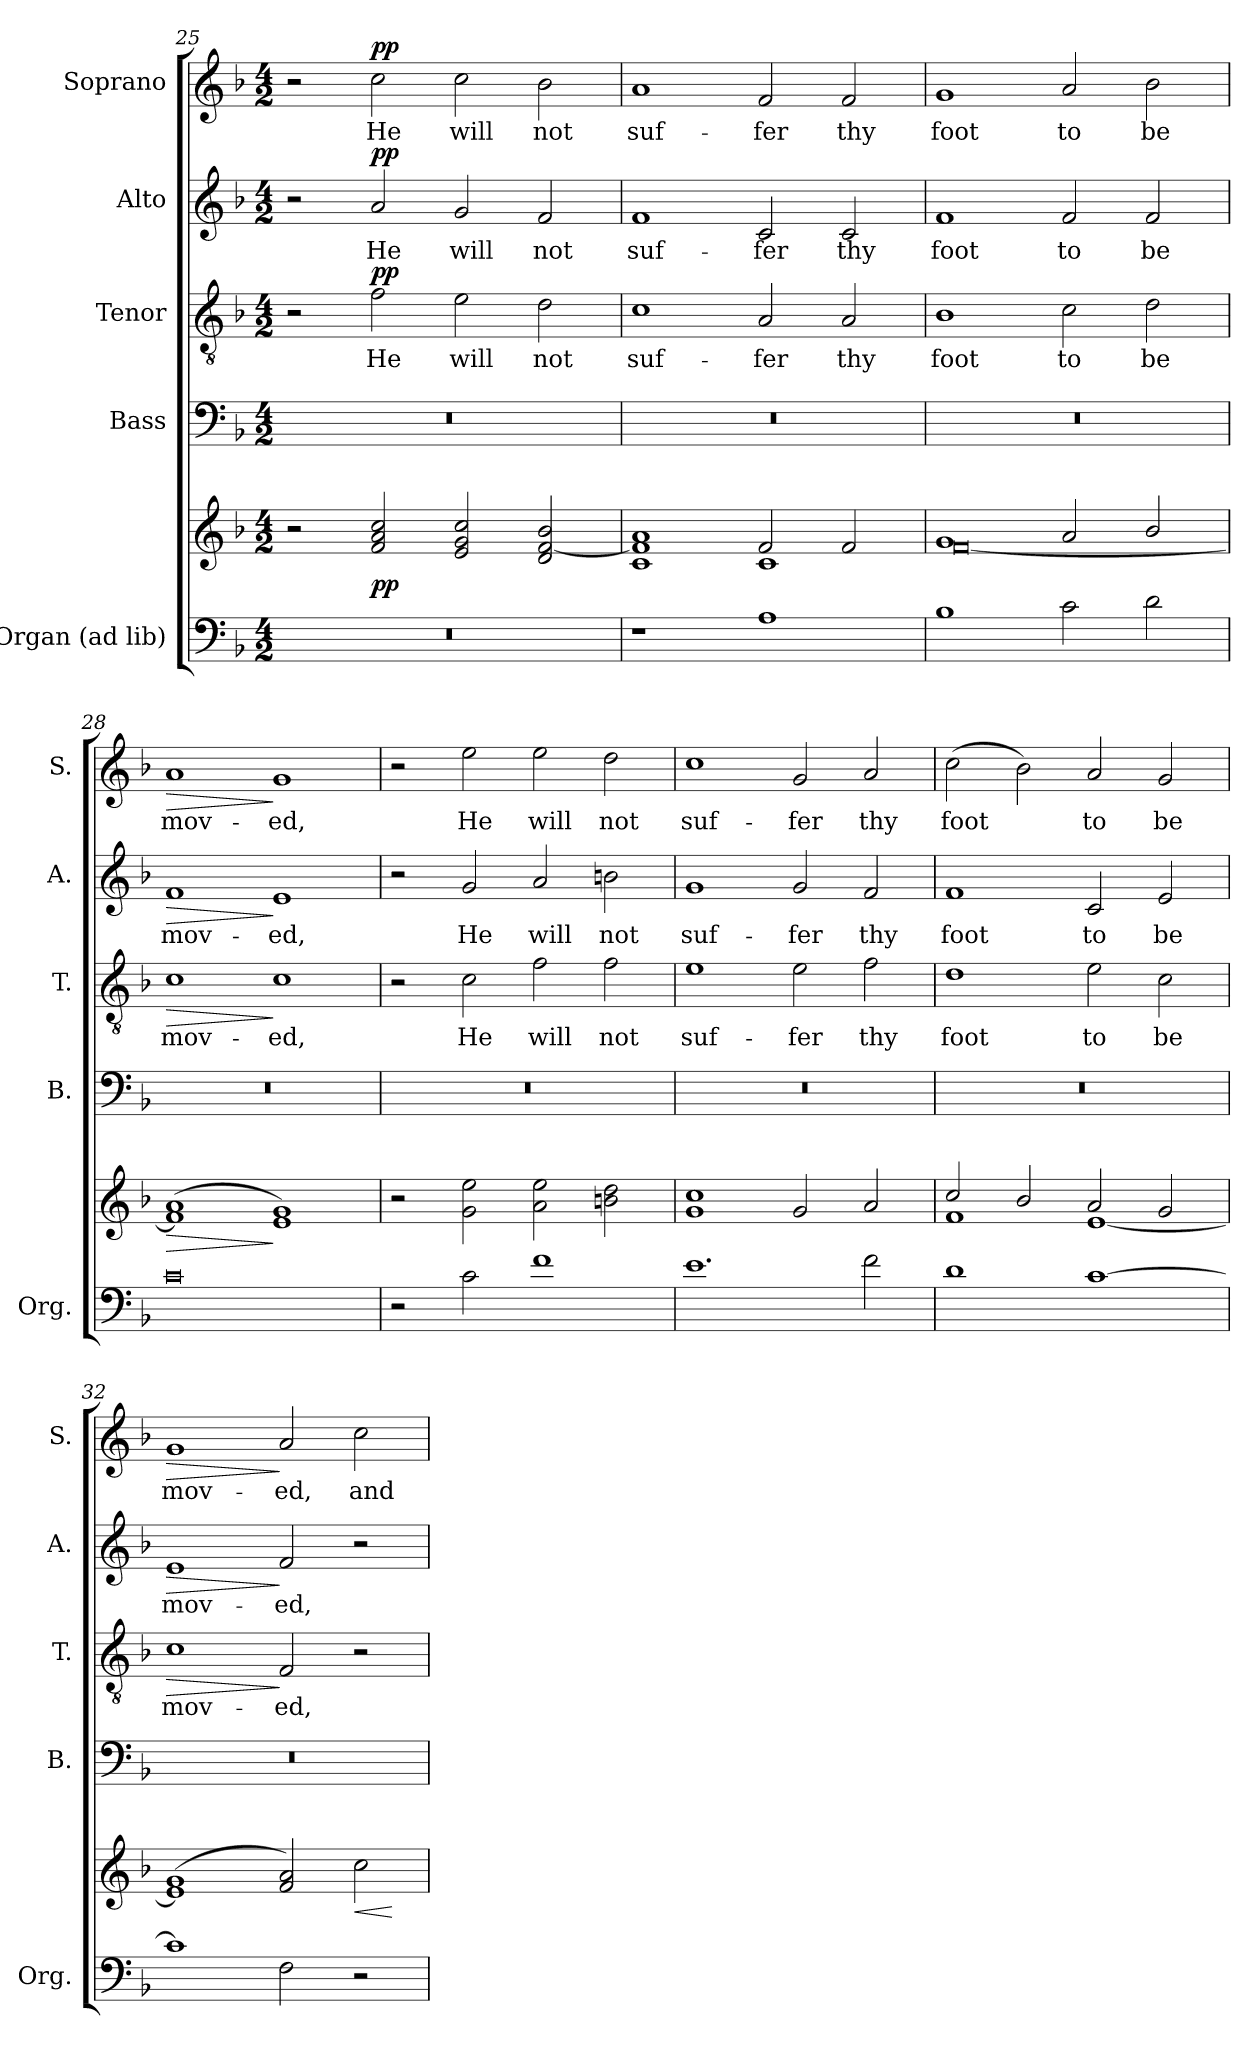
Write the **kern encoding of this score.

**kern	**kern	**dynam	**kern	**kern	**text	**dynam	**kern	**text	**dynam	**kern	**text	**dynam
*part5	*part5	*part5	*part4	*part3	*part3	*part3	*part2	*part2	*part2	*part1	*part1	*part1
*staff6	*staff5	*staff5/6	*staff4	*staff3	*staff3	*staff3	*staff2	*staff2	*staff2	*staff1	*staff1	*staff1
*I"Organ (ad lib)	*	*	*I"Bass	*I"Tenor	*	*	*I"Alto	*	*	*I"Soprano	*	*
*I'Org.	*	*	*I'B.	*I'T.	*	*	*I'A.	*	*	*I'S.	*	*
*clefF4	*clefG2	*	*clefF4	*clefGv2	*	*	*clefG2	*	*	*clefG2	*	*
*	*	*	*	*ITrd7c12	*	*	*	*	*	*	*	*
*k[b-]	*k[b-]	*	*k[b-]	*k[b-]	*	*	*k[b-]	*	*	*k[b-]	*	*
*F:	*F:	*	*F:	*F:	*	*	*F:	*	*	*F:	*	*
*M4/2	*M4/2	*	*M4/2	*M4/2	*	*	*M4/2	*	*	*M4/2	*	*
=25	=25	=25	=25	=25	=25	=25	=25	=25	=25	=25	=25	=25
!LO:N:vis=1	!	!	!LO:N:vis=1	!	!	!	!	!	!	!	!	!
0r	2r	.	0r	2r	.	.	2r	.	.	2r	.	.
!	!	!	!	!	!LO:LY:b:color=#000000	!	!	!	!	!	!	!
!	!	!	!	!	!	!	!	!LO:LY:b:color=#000000	!	!	!	!
!	!	!	!	!	!	!	!	!	!	!	!LO:LY:b:color=#000000	!
.	2fi/ 2ai 2cci	pp	.	2Fi\	He	pp	2ai/	He	pp	2cci\	He	pp
!	!	!	!	!	!LO:LY:b:color=#000000	!	!	!	!	!	!	!
!	!	!	!	!	!	!	!	!LO:LY:b:color=#000000	!	!	!	!
!	!	!	!	!	!	!	!	!	!	!	!LO:LY:b:color=#000000	!
.	2ei/ 2gi 2cci	.	.	2Ei\	will	.	2gi/	will	.	2cci\	will	.
!	!	!	!	!	!LO:LY:b:color=#000000	!	!	!	!	!	!	!
!	!	!	!	!	!	!	!	!LO:LY:b:color=#000000	!	!	!	!
!	!	!	!	!	!	!	!	!	!	!	!LO:LY:b:color=#000000	!
.	2di/ [>2fi 2b-i	.	.	2Di\	not	.	2fi/	not	.	2b-i\	not	.
=26	=26	=26	=26	=26	=26	=26	=26	=26	=26	=26	=26	=26
*	*^	*	*	*	*	*	*	*	*	*	*	*
*	*	*^	*	*	*	*	*	*	*	*	*	*	*
!	!	!	!	!	!LO:N:vis=1	!	!	!	!	!	!	!	!	!
!	!	!	!	!	!	!	!LO:LY:b:color=#000000	!	!	!	!	!	!	!
!	!	!	!	!	!	!	!	!	!	!LO:LY:b:color=#000000	!	!	!	!
!	!	!	!	!	!	!	!	!	!	!	!	!	!LO:LY:b:color=#000000	!
1r	1ai	1fi]	1ci	.	0r	1Ci	suf-	.	1fi	suf-	.	1ai	suf-	.
!	!	!	!	!	!	!	!LO:LY:b:color=#000000	!	!	!	!	!	!	!
!	!	!	!	!	!	!	!	!	!	!LO:LY:b:color=#000000	!	!	!	!
!	!	!	!	!	!	!	!	!	!	!	!	!	!LO:LY:b:color=#000000	!
1Ai	2fi/	1ryy	1ci	.	.	2AAi/	-fer	.	2ci/	-fer	.	2fi/	-fer	.
!	!	!	!	!	!	!	!LO:LY:b:color=#000000	!	!	!	!	!	!	!
!	!	!	!	!	!	!	!	!	!	!LO:LY:b:color=#000000	!	!	!	!
!	!	!	!	!	!	!	!	!	!	!	!	!	!LO:LY:b:color=#000000	!
.	(2fi/	.	.	.	.	2AAi/	thy	.	2ci/	thy	.	2fi/	thy	.
*	*	*v	*v	*	*	*	*	*	*	*	*	*	*	*
!!LO:PB:g=z
=27	=27	=27	=27	=27	=27	=27	=27	=27	=27	=27	=27	=27	=27
!	!	!	!	!LO:N:vis=1	!	!	!	!	!	!	!	!	!
!	!	!	!	!	!	!LO:LY:b:color=#000000	!	!	!	!	!	!	!
!	!	!	!	!	!	!	!	!	!LO:LY:b:color=#000000	!	!	!	!
!	!	!	!	!	!	!	!	!	!	!	!	!LO:LY:b:color=#000000	!
1B-i	1gi	[<0fi	.	0r	1BB-i	foot	.	1fi	foot	.	1gi	foot	.
!	!	!	!	!	!	!LO:LY:b:color=#000000	!	!	!	!	!	!	!
!	!	!	!	!	!	!	!	!	!LO:LY:b:color=#000000	!	!	!	!
!	!	!	!	!	!	!	!	!	!	!	!	!LO:LY:b:color=#000000	!
2ci\	2ai/	.	.	.	2Ci\	to	.	2fi/	to	.	2ai/	to	.
!	!	!	!	!	!	!LO:LY:b:color=#000000	!	!	!	!	!	!	!
!	!	!	!	!	!	!	!	!	!LO:LY:b:color=#000000	!	!	!	!
!	!	!	!	!	!	!	!	!	!	!	!	!LO:LY:b:color=#000000	!
2di\	2b-i/	.	.	.	2Di\	be	.	2fi/	be	.	2b-i\	be	.
=28	=28	=28	=28	=28	=28	=28	=28	=28	=28	=28	=28	=28	=28
!	!	!	!LO:HP:b	!LO:N:vis=1	!	!	!	!	!	!	!	!	!
!	!	!	!	!	!	!LO:LY:b:color=#000000	!LO:HP:b	!	!	!	!	!	!
!	!	!	!	!	!	!	!	!	!LO:LY:b:color=#000000	!LO:HP:b	!	!	!
!	!	!	!	!	!	!	!	!	!	!	!	!LO:LY:b:color=#000000	!LO:HP:b
0ci	(1ai	1fi]	>	0r	1Ci	mov-	>	1fi	mov-	>	1ai	mov-	>
!	!	!	!	!	!	!LO:LY:b:color=#000000	!	!	!	!	!	!	!
!	!	!	!	!	!	!	!	!	!LO:LY:b:color=#000000	!	!	!	!
!	!	!	!	!	!	!	!	!	!	!	!	!LO:LY:b:color=#000000	!
.	1gi)	1ei	]	.	1Ci	-ed,	]	1ei	-ed,	]	1gi	-ed,	]
=29	=29	=29	=29	=29	=29	=29	=29	=29	=29	=29	=29	=29	=29
!	!	!	!	!LO:N:vis=1	!	!	!	!	!	!	!	!	!
*	*v	*v	*	*	*	*	*	*	*	*	*	*	*
2r	2r	.	0r	2r	.	.	2r	.	.	2r	.	.
!	!	!	!	!	!LO:LY:b:color=#000000	!	!	!	!	!	!	!
!	!	!	!	!	!	!	!	!LO:LY:b:color=#000000	!	!	!	!
!	!	!	!	!	!	!	!	!	!	!	!LO:LY:b:color=#000000	!
2ci\	2gi\ 2eei	.	.	2Ci\	He	.	2gi/	He	.	2eei\	He	.
!	!	!	!	!	!LO:LY:b:color=#000000	!	!	!	!	!	!	!
!	!	!	!	!	!	!	!	!LO:LY:b:color=#000000	!	!	!	!
!	!	!	!	!	!	!	!	!	!	!	!LO:LY:b:color=#000000	!
1fi	2ai\ 2eei	.	.	2Fi\	will	.	2ai/	will	.	2eei\	will	.
!	!	!	!	!	!LO:LY:b:color=#000000	!	!	!	!	!	!	!
!	!	!	!	!	!	!	!	!LO:LY:b:color=#000000	!	!	!	!
!	!	!	!	!	!	!	!	!	!	!	!LO:LY:b:color=#000000	!
.	2bni\ 2ddi	.	.	2Fi\	not	.	2bni\	not	.	2ddi\	not	.
=30	=30	=30	=30	=30	=30	=30	=30	=30	=30	=30	=30	=30
*	*^	*	*	*	*	*	*	*	*	*	*	*
!	!	!	!	!LO:N:vis=1	!	!	!	!	!	!	!	!	!
!	!	!	!	!	!	!LO:LY:b:color=#000000	!	!	!	!	!	!	!
!	!	!	!	!	!	!	!	!	!LO:LY:b:color=#000000	!	!	!	!
!	!	!	!	!	!	!	!	!	!	!	!	!LO:LY:b:color=#000000	!
1.ei	1cci	1gi	.	0r	1Ei	suf-	.	1gi	suf-	.	1cci	suf-	.
!	!	!	!	!	!	!LO:LY:b:color=#000000	!	!	!	!	!	!	!
!	!	!	!	!	!	!	!	!	!LO:LY:b:color=#000000	!	!	!	!
!	!	!	!	!	!	!	!	!	!	!	!	!LO:LY:b:color=#000000	!
.	2gi/	1ryy	.	.	2Ei\	-fer	.	2gi/	-fer	.	2gi/	-fer	.
!	!	!	!	!	!	!LO:LY:b:color=#000000	!	!	!	!	!	!	!
!	!	!	!	!	!	!	!	!	!LO:LY:b:color=#000000	!	!	!	!
!	!	!	!	!	!	!	!	!	!	!	!	!LO:LY:b:color=#000000	!
2fi\	2ai/	.	.	.	2Fi\	thy	.	2fi/	thy	.	2ai/	thy	.
=31	=31	=31	=31	=31	=31	=31	=31	=31	=31	=31	=31	=31	=31
!	!	!	!	!LO:N:vis=1	!	!	!	!	!	!	!	!	!
!	!	!	!	!	!	!LO:LY:b:color=#000000	!	!	!	!	!	!	!
!	!	!	!	!	!	!	!	!	!LO:LY:b:color=#000000	!	!	!	!
!	!	!	!	!	!	!	!	!	!	!	!	!LO:LY:b:color=#000000	!
1di	2cci/	1fi	.	0r	1Di	foot	.	1fi	foot	.	(2cci\	foot	.
.	2b-i/	.	.	.	.	.	.	.	.	.	2b-i\)	.	.
!	!	!	!	!	!	!LO:LY:b:color=#000000	!	!	!	!	!	!	!
!	!	!	!	!	!	!	!	!	!LO:LY:b:color=#000000	!	!	!	!
!	!	!	!	!	!	!	!	!	!	!	!	!LO:LY:b:color=#000000	!
[>1ci	2ai/	[<1ei	.	.	2Ei\	to	.	2ci/	to	.	2ai/	to	.
!	!	!	!	!	!	!LO:LY:b:color=#000000	!	!	!	!	!	!	!
!	!	!	!	!	!	!	!	!	!LO:LY:b:color=#000000	!	!	!	!
!	!	!	!	!	!	!	!	!	!	!	!	!LO:LY:b:color=#000000	!
.	2gi/	.	.	.	2Ci\	be	.	2ei/	be	.	2gi/	be	.
!!LO:LB:g=z
=32	=32	=32	=32	=32	=32	=32	=32	=32	=32	=32	=32	=32	=32
!	!	!	!	!LO:N:vis=1	!	!	!	!	!	!	!	!	!
!	!	!	!	!	!	!LO:LY:b:color=#000000	!LO:HP:b	!	!	!	!	!	!
!	!	!	!	!	!	!	!	!	!LO:LY:b:color=#000000	!LO:HP:b	!	!	!
!	!	!	!	!	!	!	!	!	!	!	!	!LO:LY:b:color=#000000	!LO:HP:b
1ci]	(1gi	1ei]	.	0r	1Ci	mov-	>	1ei	mov-	>	1gi	mov-	>
!	!	!	!	!	!	!LO:LY:b:color=#000000	!	!	!	!	!	!	!
!	!	!	!	!	!	!	!	!	!LO:LY:b:color=#000000	!	!	!	!
!	!	!	!	!	!	!	!	!	!	!	!	!LO:LY:b:color=#000000	!
2Fi\	2fi/ 2ai)	1ryy	.	.	2FFi/	-ed,	]	2fi/	-ed,	]	2ai/	-ed,	]
!	!	!	!LO:HP:b	!	!	!	!	!	!	!	!	!	!
!	!	!	!	!	!	!	!	!	!	!	!	!LO:LY:b:color=#000000	!
2r	2cci\	.	<	.	2r	.	.	2r	.	.	2cci\	and	.
*	*v	*v	*	*	*	*	*	*	*	*	*	*	*
.	.	[	.	.	.	.	.	.	.	.	.	.
=	=	=	=	=	=	=	=	=	=	=	=	=
*-	*-	*-	*-	*-	*-	*-	*-	*-	*-	*-	*-	*-
